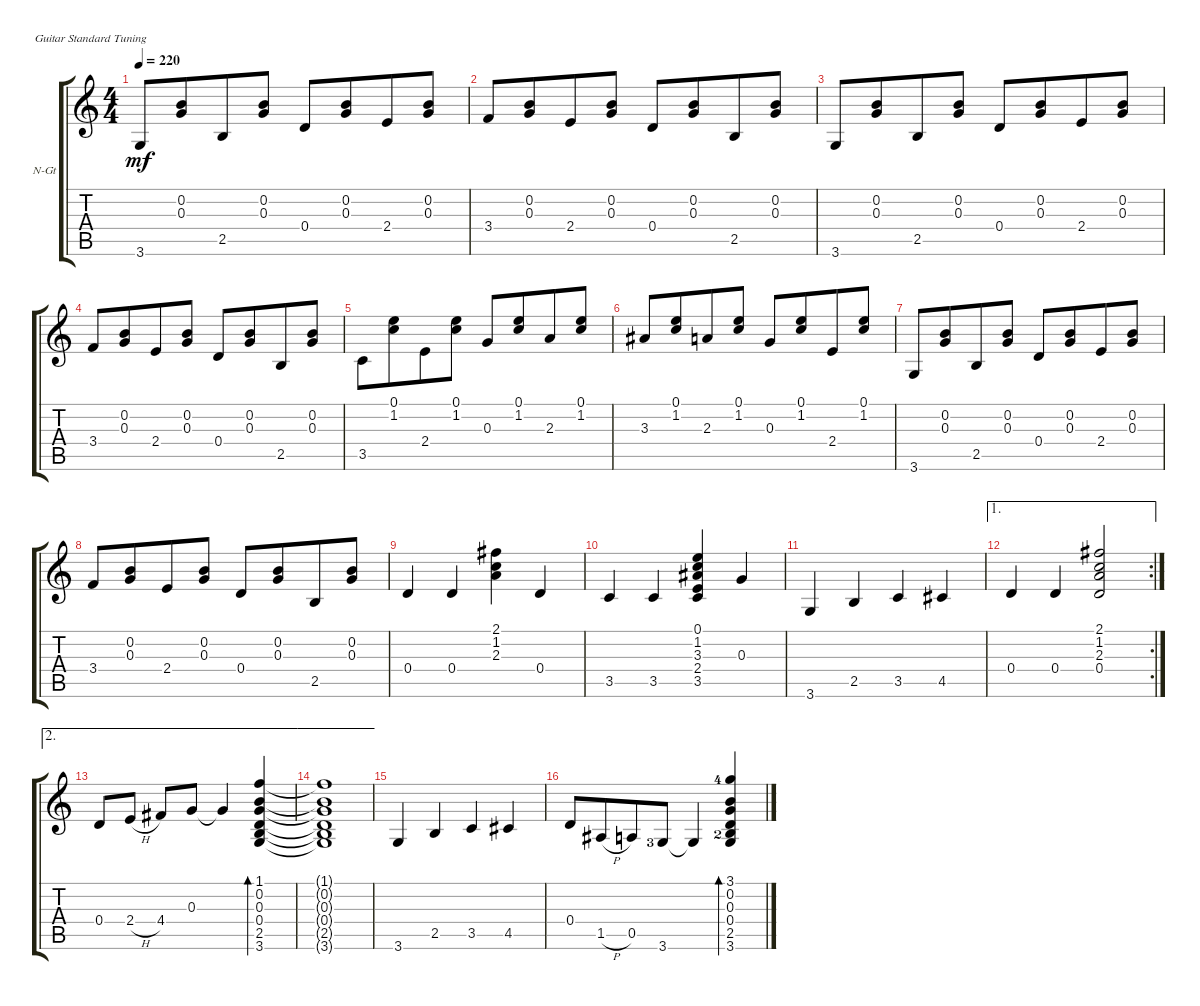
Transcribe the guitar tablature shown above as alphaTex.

\defaultSystemsLayout 4
\bracketExtendMode groupsimilarinstruments
\firstSystemTrackNameOrientation horizontal
\otherSystemsTrackNameOrientation horizontal
\track ("Nylon Guitar" "N-Gt") {instrument acousticguitarnylon}
\staff {score tabs}
\tuning (E4 B3 G3 D3 A2 E2)
\ts (4 4)
\tempo 220
\clef g2
\ks c
3.6.8{dy mf instrument acousticguitarnylon beam merge} (0.3 0.2).8{beam merge} 2.5.8{beam merge} (0.3 0.2).8 0.4.8{beam merge} (0.3 0.2).8{beam merge} 2.4.8{beam merge} (0.3 0.2).8 |
3.4.8{beam merge} (0.3 0.2).8{beam merge} 2.4.8{beam merge} (0.3 0.2).8 0.4.8{beam merge} (0.3 0.2).8{beam merge} 2.5.8{beam merge} (0.3 0.2).8 |
3.6.8{beam merge} (0.3 0.2).8{beam merge} 2.5.8{beam merge} (0.3 0.2).8 0.4.8{beam merge} (0.3 0.2).8{beam merge} 2.4.8{beam merge} (0.3 0.2).8 |
3.4.8{beam merge} (0.3 0.2).8{beam merge} 2.4.8{beam merge} (0.3 0.2).8 0.4.8{beam merge} (0.3 0.2).8{beam merge} 2.5.8{beam merge} (0.3 0.2).8 |
3.5.8{beam merge} (1.2 0.1).8{beam merge} 2.4.8{beam merge} (1.2 0.1).8 0.3.8{beam invert beam merge} (1.2 0.1).8{beam merge} 2.3.8{beam merge} (1.2 0.1).8 |
3.3.8{beam invert beam merge} (1.2 0.1).8{beam merge} 2.3.8{beam merge} (1.2 0.1).8 0.3.8{beam merge} (1.2 0.1).8{beam merge} 2.4.8{beam merge} (1.2 0.1).8 |
3.6.8{beam merge} (0.3 0.2).8{beam merge} 2.5.8{beam merge} (0.3 0.2).8 0.4.8{beam merge} (0.3 0.2).8{beam merge} 2.4.8{beam merge} (0.3 0.2).8 |
3.4.8{beam merge} (0.3 0.2).8{beam merge} 2.4.8{beam merge} (0.3 0.2).8 0.4.8{beam merge} (0.3 0.2).8{beam merge} 2.5.8{beam merge} (0.3 0.2).8 |
0.4.4 0.4.4 (2.3 1.2 2.1).4 0.4.4 |
3.5.4 3.5.4 (3.5 2.4 3.3 1.2 0.1).4 0.3.4 |
3.6.4 2.5.4 3.5.4 4.5.4 |
\ae 1
\rc 2
0.4.4 0.4.4 (2.1 1.2 2.3 0.4).2 |
\ae 2
0.4.8 2.4{h}.8 4.4.8 0.3.8 0.3{t}.4 (1.1 0.2 0.3 0.4 2.5 3.6).4{bd 240} |
\ae 2
(1.1{t} 0.2{t} 0.3{t} 0.4{t} 2.5{t} 3.6{t}).1 |
3.6.4 2.5.4 3.5.4 4.5.4 |
0.4.8{beam merge} 1.5{h}.8{beam merge} 0.5.8{beam merge} 3.6{lf 4}.8 3.6{t}.4 (3.1{lf 5} 0.2 0.3 0.4 2.5{lf 3} 3.6).4{bd 240}
